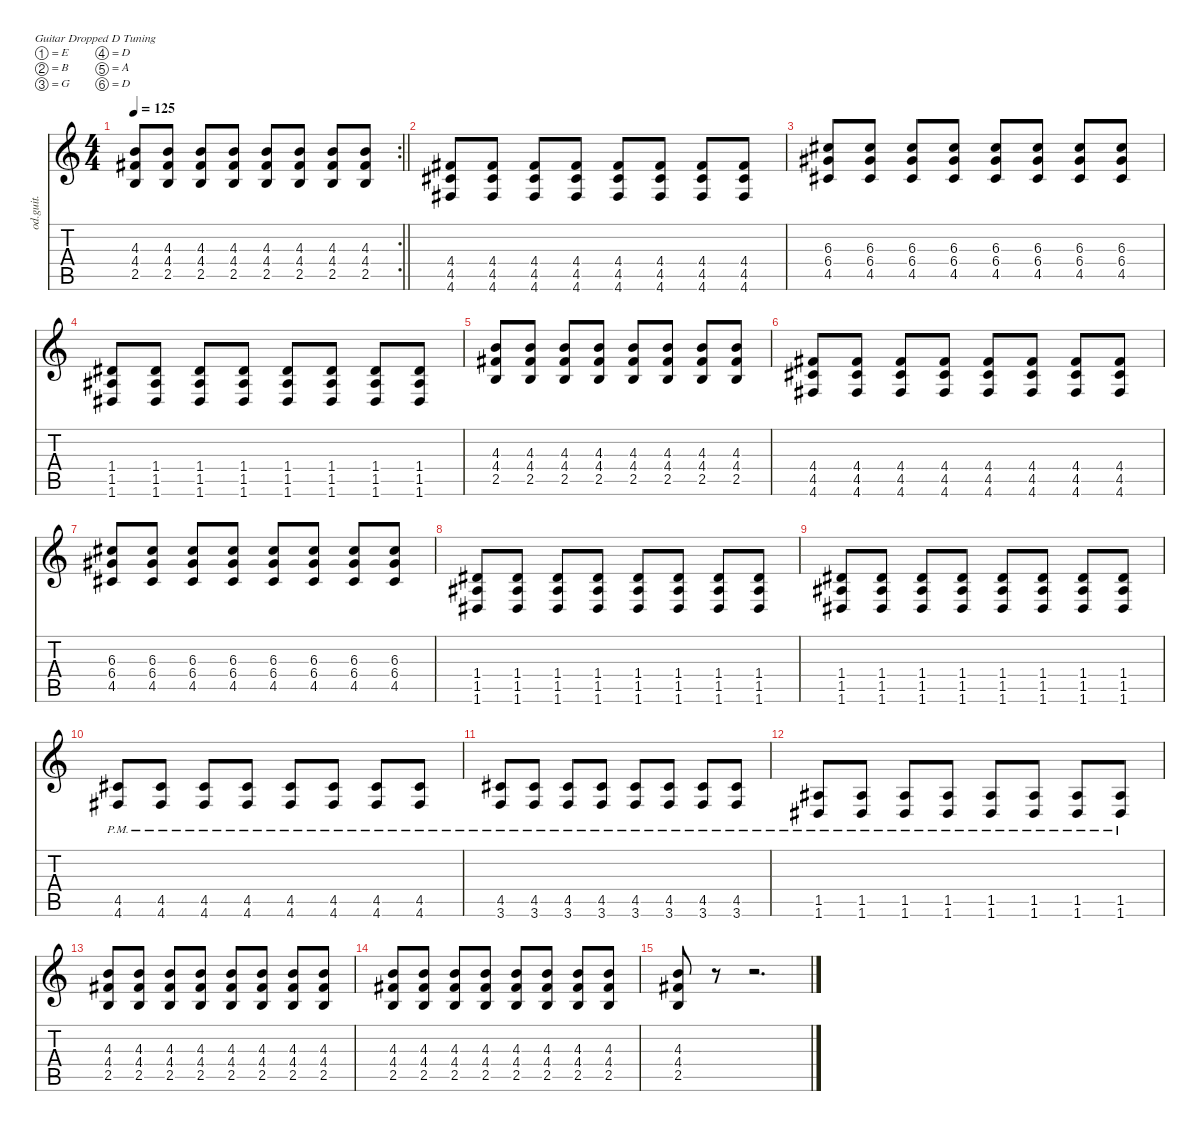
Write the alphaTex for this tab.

\defaultSystemsLayout 4
\hideDynamics
\bracketExtendMode nobrackets
\otherSystemsTrackNameOrientation horizontal
\track ("Piste 5" "od.guit.") {instrument overdrivenguitar}
\staff {score tabs}
\tuning (E4 B3 G3 D3 A2 D2)
\rc 2
\ts (4 4)
\tempo 125
\clef g2
\barLineRight lightlight
\ks c
(4.3 4.4{acc #} 2.5).8{dy f} (4.3 4.4{acc #} 2.5).8 (4.3 4.4{acc #} 2.5).8 (4.3 4.4{acc #} 2.5).8 (4.3 4.4{acc #} 2.5).8 (4.3 4.4{acc #} 2.5).8 (4.3 4.4{acc #} 2.5).8 (4.3 4.4{acc #} 2.5).8 |
(4.4{acc #} 4.5{acc #} 4.6{acc #}).8 (4.4{acc #} 4.5{acc #} 4.6{acc #}).8 (4.4{acc #} 4.5{acc #} 4.6{acc #}).8 (4.4{acc #} 4.5{acc #} 4.6{acc #}).8 (4.4{acc #} 4.5{acc #} 4.6{acc #}).8 (4.4{acc #} 4.5{acc #} 4.6{acc #}).8 (4.4{acc #} 4.5{acc #} 4.6{acc #}).8 (4.4{acc #} 4.5{acc #} 4.6{acc #}).8 |
(6.3{acc #} 6.4{acc #} 4.5{acc #}).8 (6.3{acc #} 6.4{acc #} 4.5{acc #}).8 (6.3{acc #} 6.4{acc #} 4.5{acc #}).8 (6.3{acc #} 6.4{acc #} 4.5{acc #}).8 (6.3{acc #} 6.4{acc #} 4.5{acc #}).8 (6.3{acc #} 6.4{acc #} 4.5{acc #}).8 (6.3{acc #} 6.4{acc #} 4.5{acc #}).8 (6.3{acc #} 6.4{acc #} 4.5{acc #}).8 |
(1.4{acc #} 1.5{acc #} 1.6{acc #}).8 (1.4{acc #} 1.5{acc #} 1.6{acc #}).8 (1.4{acc #} 1.5{acc #} 1.6{acc #}).8 (1.4{acc #} 1.5{acc #} 1.6{acc #}).8 (1.4{acc #} 1.5{acc #} 1.6{acc #}).8 (1.4{acc #} 1.5{acc #} 1.6{acc #}).8 (1.4{acc #} 1.5{acc #} 1.6{acc #}).8 (1.4{acc #} 1.5{acc #} 1.6{acc #}).8 |
(4.3 4.4{acc #} 2.5).8 (4.3 4.4{acc #} 2.5).8 (4.3 4.4{acc #} 2.5).8 (4.3 4.4{acc #} 2.5).8 (4.3 4.4{acc #} 2.5).8 (4.3 4.4{acc #} 2.5).8 (4.3 4.4{acc #} 2.5).8 (4.3 4.4{acc #} 2.5).8 |
(4.4{acc #} 4.5{acc #} 4.6{acc #}).8 (4.4{acc #} 4.5{acc #} 4.6{acc #}).8 (4.4{acc #} 4.5{acc #} 4.6{acc #}).8 (4.4{acc #} 4.5{acc #} 4.6{acc #}).8 (4.4{acc #} 4.5{acc #} 4.6{acc #}).8 (4.4{acc #} 4.5{acc #} 4.6{acc #}).8 (4.4{acc #} 4.5{acc #} 4.6{acc #}).8 (4.4{acc #} 4.5{acc #} 4.6{acc #}).8 |
(6.3{acc #} 6.4{acc #} 4.5{acc #}).8 (6.3{acc #} 6.4{acc #} 4.5{acc #}).8 (6.3{acc #} 6.4{acc #} 4.5{acc #}).8 (6.3{acc #} 6.4{acc #} 4.5{acc #}).8 (6.3{acc #} 6.4{acc #} 4.5{acc #}).8 (6.3{acc #} 6.4{acc #} 4.5{acc #}).8 (6.3{acc #} 6.4{acc #} 4.5{acc #}).8 (6.3{acc #} 6.4{acc #} 4.5{acc #}).8 |
(1.4{acc #} 1.5{acc #} 1.6{acc #}).8 (1.4{acc #} 1.5{acc #} 1.6{acc #}).8 (1.4{acc #} 1.5{acc #} 1.6{acc #}).8 (1.4{acc #} 1.5{acc #} 1.6{acc #}).8 (1.4{acc #} 1.5{acc #} 1.6{acc #}).8 (1.4{acc #} 1.5{acc #} 1.6{acc #}).8 (1.4{acc #} 1.5{acc #} 1.6{acc #}).8 (1.4{acc #} 1.5{acc #} 1.6{acc #}).8 |
(1.4{acc #} 1.5{acc #} 1.6{acc #}).8 (1.4{acc #} 1.5{acc #} 1.6{acc #}).8 (1.4{acc #} 1.5{acc #} 1.6{acc #}).8 (1.4{acc #} 1.5{acc #} 1.6{acc #}).8 (1.4{acc #} 1.5{acc #} 1.6{acc #}).8 (1.4{acc #} 1.5{acc #} 1.6{acc #}).8 (1.4{acc #} 1.5{acc #} 1.6{acc #}).8 (1.4{acc #} 1.5{acc #} 1.6{acc #}).8 |
(4.5{pm acc #} 4.6{pm acc #}).8 (4.5{pm acc #} 4.6{pm acc #}).8 (4.5{pm acc #} 4.6{pm acc #}).8 (4.5{pm acc #} 4.6{pm acc #}).8 (4.5{pm acc #} 4.6{pm acc #}).8 (4.5{pm acc #} 4.6{pm acc #}).8 (4.5{pm acc #} 4.6{pm acc #}).8 (4.5{pm acc #} 4.6{pm acc #}).8 |
(4.5{pm acc #} 3.6{pm}).8 (4.5{pm acc #} 3.6{pm}).8 (4.5{pm acc #} 3.6{pm}).8 (4.5{pm acc #} 3.6{pm}).8 (4.5{pm acc #} 3.6{pm}).8 (4.5{pm acc #} 3.6{pm}).8 (4.5{pm acc #} 3.6{pm}).8 (4.5{pm acc #} 3.6{pm}).8 |
(1.5{pm acc #} 1.6{pm acc #}).8 (1.5{pm acc #} 1.6{pm acc #}).8 (1.5{pm acc #} 1.6{pm acc #}).8 (1.5{pm acc #} 1.6{pm acc #}).8 (1.5{pm acc #} 1.6{pm acc #}).8 (1.5{pm acc #} 1.6{pm acc #}).8 (1.5{pm acc #} 1.6{pm acc #}).8 (1.5{pm acc #} 1.6{pm acc #}).8 |
(4.3 4.4{acc #} 2.5).8 (4.3 4.4{acc #} 2.5).8 (4.3 4.4{acc #} 2.5).8 (4.3 4.4{acc #} 2.5).8 (4.3 4.4{acc #} 2.5).8 (4.3 4.4{acc #} 2.5).8 (4.3 4.4{acc #} 2.5).8 (4.3 4.4{acc #} 2.5).8 |
(4.3 4.4{acc #} 2.5).8 (4.3 4.4{acc #} 2.5).8 (4.3 4.4{acc #} 2.5).8 (4.3 4.4{acc #} 2.5).8 (4.3 4.4{acc #} 2.5).8 (4.3 4.4{acc #} 2.5).8 (4.3 4.4{acc #} 2.5).8 (4.3 4.4{acc #} 2.5).8 |
(4.3 4.4{acc #} 2.5).8 r.8 r.2{d}
